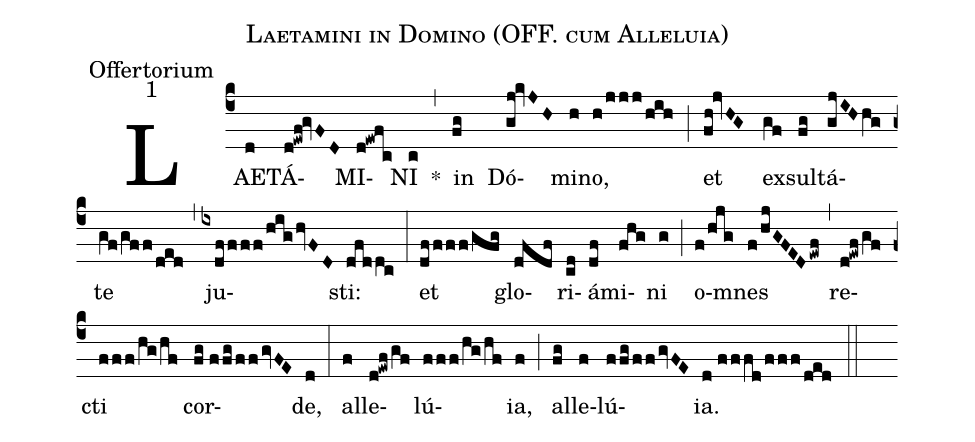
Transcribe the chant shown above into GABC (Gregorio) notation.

name:Laetamini in Domino (OFF. cum Alleluia);
office-part:Offertorium;
mode:1;
%%
(c4) LAE(d)TÁ(d!ewf!gvFD)MI(d!ewfc)NI(c) *(,) in(fg) Dó(gj!kvJH)mi(h)no,(h/jjj/hih) (;) et(fh!jvHG) ex(gf)sul(fg)tá(gjIHhg)te(gf/gff/ded) (,) ju(ixdffff/highvFD)sti:(dfddc) (:) et(dffff/gfg) glo(dfdf)ri(cd)á(df)mi(fhg)ni(g) (;) o(f/hjg)mnes(f/hjGFEDewf) (,) re(d!ewf/gf)cti(fff/hg/hf) cor(fg//ffg/ffgvFE)de,(d) (:) al(f)le(d!ewf/gf)lú(fff/hg/hf)ia,(f) (;) al(fg)le(f)lú(ffg/ffgvFE)ia.(d//fffd/fff/ded) (::)
